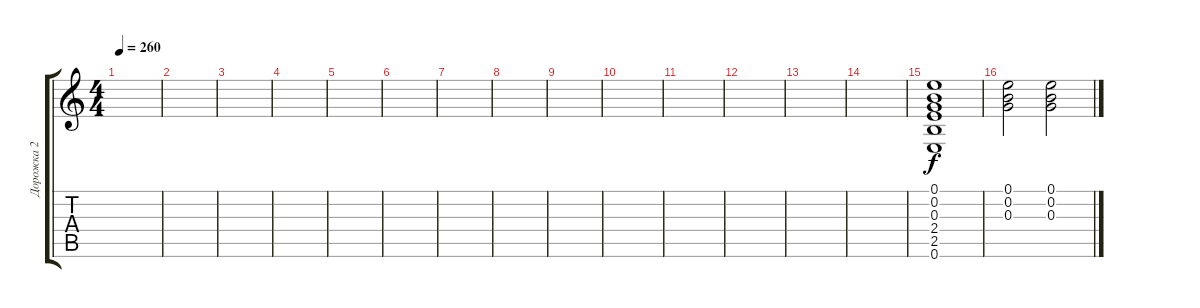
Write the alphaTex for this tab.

\track ("Дорожка 2" "Дорожка 2") {instrument acousticguitarsteel}
\staff {score tabs}
\tuning (E4 B3 G3 D3 A2 E2) {hide}
\ts (4 4)
\tempo 260
\clef g2
\ks c
|
|
|
|
|
|
|
|
|
|
|
|
|
|
(0.1 0.2 0.3 2.4 2.5 0.6).1 |
(0.1 0.2 0.3).2 (0.1 0.2 0.3).2
